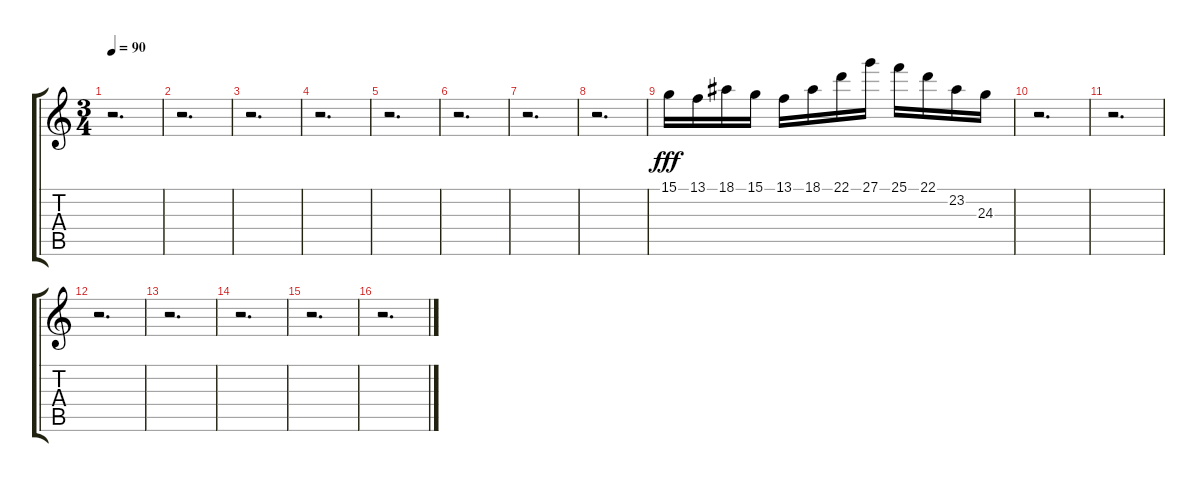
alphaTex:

\track "" {instrument celesta}
\staff {score tabs}
\tuning (E4 B3 G3 D3 A2 E2) {hide}
\ts (3 4)
\tempo 90
\clef g2
\ks c
r.2{d dy fff} |
r.2{d} |
r.2{d} |
r.2{d} |
r.2{d} |
r.2{d} |
r.2{d} |
r.2{d} |
15.1.16{volume 9 balance 8 instrument piccolo} 13.1.16 18.1.16 15.1.16 13.1.16 18.1.16 22.1.16 27.1.16 25.1.16 22.1.16 23.2.16 24.3.16 |
r.2{d} |
r.2{d} |
r.2{d} |
r.2{d} |
r.2{d} |
r.2{d} |
r.2{d}
